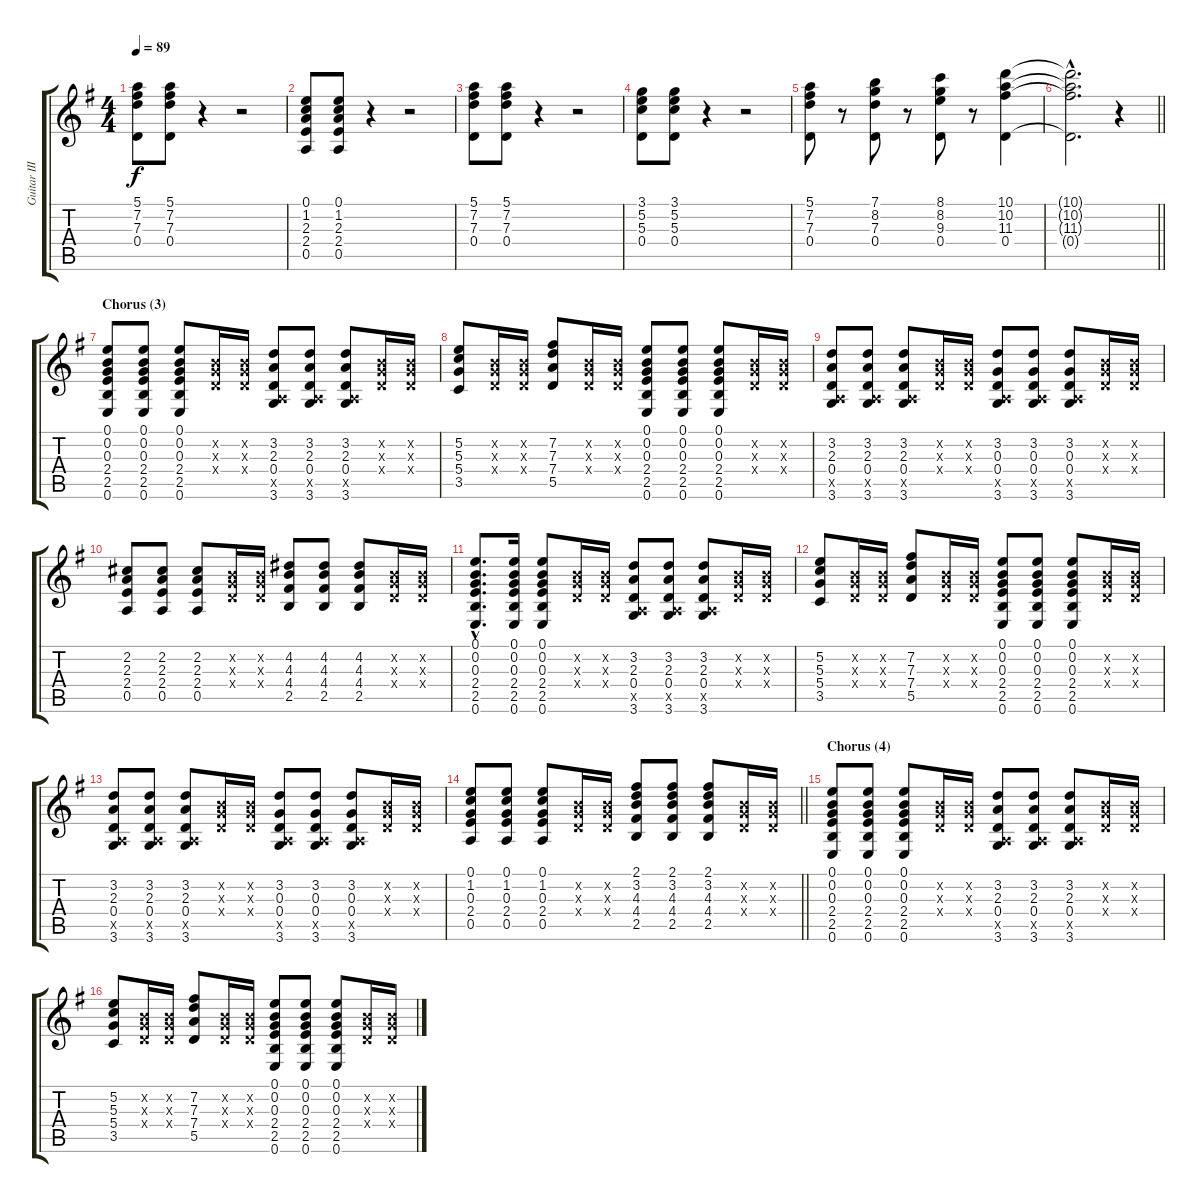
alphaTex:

\track ("Guitar III" "Guitar III") {instrument acousticguitarsteel}
\staff {score tabs}
\tuning (E4 B3 G3 D3 A2 E2) {hide}
\ts (4 4)
\tempo 89
\clef g2
\ks g
(5.1 7.2 7.3 0.4).8{dy f} (5.1 7.2 7.3 0.4).8 r.4 r.2 |
(0.1 1.2 2.3 2.4 0.5).8 (0.1 1.2 2.3 2.4 0.5).8 r.4 r.2 |
(5.1 7.2 7.3 0.4).8 (5.1 7.2 7.3 0.4).8 r.4 r.2 |
(3.1 5.2 5.3 0.4).8 (3.1 5.2 5.3 0.4).8 r.4 r.2 |
(5.1 7.2 7.3 0.4).8 r.8 (7.1 8.2 7.3 0.4).8 r.8 (8.1 8.2 9.3 0.4).8 r.8 (10.1 10.2 11.3 0.4).4 |
\barLineRight lightlight
(10.1{hac t} 10.2{hac t} 11.3{hac t} 0.4{hac t}).2{d} r.4 |
\section ("" "Chorus (3)")
(0.1 0.2 0.3 2.4 2.5 0.6).8 (0.1 0.2 0.3 2.4 2.5 0.6).8 (0.1 0.2 0.3 2.4 2.5 0.6).8 (0.2{x} 0.3{x} 0.4{x}).16 (0.2{x} 0.3{x} 0.4{x}).16 (3.2 2.3 0.4 0.5{x} 3.6).8 (3.2 2.3 0.4 0.5{x} 3.6).8 (3.2 2.3 0.4 0.5{x} 3.6).8 (0.2{x} 0.3{x} 0.4{x}).16 (0.2{x} 0.3{x} 0.4{x}).16 |
(5.2 5.3 5.4 3.5).8 (0.2{x} 0.3{x} 0.4{x}).16 (0.2{x} 0.3{x} 0.4{x}).16 (7.2 7.3 7.4 5.5).8 (0.2{x} 0.3{x} 0.4{x}).16 (0.2{x} 0.3{x} 0.4{x}).16 (0.1 0.2 0.3 2.4 2.5 0.6).8 (0.1 0.2 0.3 2.4 2.5 0.6).8 (0.1 0.2 0.3 2.4 2.5 0.6).8 (0.2{x} 0.3{x} 0.4{x}).16 (0.2{x} 0.3{x} 0.4{x}).16 |
(3.2 2.3 0.4 0.5{x} 3.6).8 (3.2 2.3 0.4 0.5{x} 3.6).8 (3.2 2.3 0.4 0.5{x} 3.6).8 (0.2{x} 0.3{x} 0.4{x}).16 (0.2{x} 0.3{x} 0.4{x}).16 (3.2 0.3 0.4 0.5{x} 3.6).8 (3.2 0.3 0.4 0.5{x} 3.6).8 (3.2 0.3 0.4 0.5{x} 3.6).8 (0.2{x} 0.3{x} 0.4{x}).16 (0.2{x} 0.3{x} 0.4{x}).16 |
(2.2 2.3 2.4 0.5).8 (2.2 2.3 2.4 0.5).8 (2.2 2.3 2.4 0.5).8 (0.2{x} 0.3{x} 0.4{x}).16 (0.2{x} 0.3{x} 0.4{x}).16 (4.2 4.3 4.4 2.5).8 (4.2 4.3 4.4 2.5).8 (4.2 4.3 4.4 2.5).8 (0.2{x} 0.3{x} 0.4{x}).16 (0.2{x} 0.3{x} 0.4{x}).16 |
(0.1{hac} 0.2{hac} 0.3{hac} 2.4{hac} 2.5{hac} 0.6{hac}).8{d} (0.1 0.2 0.3 2.4 2.5 0.6).16 (0.1 0.2 0.3 2.4 2.5 0.6).8 (0.2{x} 0.3{x} 0.4{x}).16 (0.2{x} 0.3{x} 0.4{x}).16 (3.2 2.3 0.4 0.5{x} 3.6).8 (3.2 2.3 0.4 0.5{x} 3.6).8 (3.2 2.3 0.4 0.5{x} 3.6).8 (0.2{x} 0.3{x} 0.4{x}).16 (0.2{x} 0.3{x} 0.4{x}).16 |
(5.2 5.3 5.4 3.5).8 (0.2{x} 0.3{x} 0.4{x}).16 (0.2{x} 0.3{x} 0.4{x}).16 (7.2 7.3 7.4 5.5).8 (0.2{x} 0.3{x} 0.4{x}).16 (0.2{x} 0.3{x} 0.4{x}).16 (0.1 0.2 0.3 2.4 2.5 0.6).8 (0.1 0.2 0.3 2.4 2.5 0.6).8 (0.1 0.2 0.3 2.4 2.5 0.6).8 (0.2{x} 0.3{x} 0.4{x}).16 (0.2{x} 0.3{x} 0.4{x}).16 |
(3.2 2.3 0.4 0.5{x} 3.6).8 (3.2 2.3 0.4 0.5{x} 3.6).8 (3.2 2.3 0.4 0.5{x} 3.6).8 (0.2{x} 0.3{x} 0.4{x}).16 (0.2{x} 0.3{x} 0.4{x}).16 (3.2 0.3 0.4 0.5{x} 3.6).8 (3.2 0.3 0.4 0.5{x} 3.6).8 (3.2 0.3 0.4 0.5{x} 3.6).8 (0.2{x} 0.3{x} 0.4{x}).16 (0.2{x} 0.3{x} 0.4{x}).16 |
\barLineRight lightlight
(0.1 1.2 0.3 2.4 0.5).8 (0.1 1.2 0.3 2.4 0.5).8 (0.1 1.2 0.3 2.4 0.5).8 (0.2{x} 0.3{x} 0.4{x}).16 (0.2{x} 0.3{x} 0.4{x}).16 (2.1 3.2 4.3 4.4 2.5).8 (2.1 3.2 4.3 4.4 2.5).8 (2.1 3.2 4.3 4.4 2.5).8 (0.2{x} 0.3{x} 0.4{x}).16 (0.2{x} 0.3{x} 0.4{x}).16 |
\section ("" "Chorus (4)")
(0.1 0.2 0.3 2.4 2.5 0.6).8 (0.1 0.2 0.3 2.4 2.5 0.6).8 (0.1 0.2 0.3 2.4 2.5 0.6).8 (0.2{x} 0.3{x} 0.4{x}).16 (0.2{x} 0.3{x} 0.4{x}).16 (3.2 2.3 0.4 0.5{x} 3.6).8 (3.2 2.3 0.4 0.5{x} 3.6).8 (3.2 2.3 0.4 0.5{x} 3.6).8 (0.2{x} 0.3{x} 0.4{x}).16 (0.2{x} 0.3{x} 0.4{x}).16 |
(5.2 5.3 5.4 3.5).8 (0.2{x} 0.3{x} 0.4{x}).16 (0.2{x} 0.3{x} 0.4{x}).16 (7.2 7.3 7.4 5.5).8 (0.2{x} 0.3{x} 0.4{x}).16 (0.2{x} 0.3{x} 0.4{x}).16 (0.1 0.2 0.3 2.4 2.5 0.6).8 (0.1 0.2 0.3 2.4 2.5 0.6).8 (0.1 0.2 0.3 2.4 2.5 0.6).8 (0.2{x} 0.3{x} 0.4{x}).16 (0.2{x} 0.3{x} 0.4{x}).16
